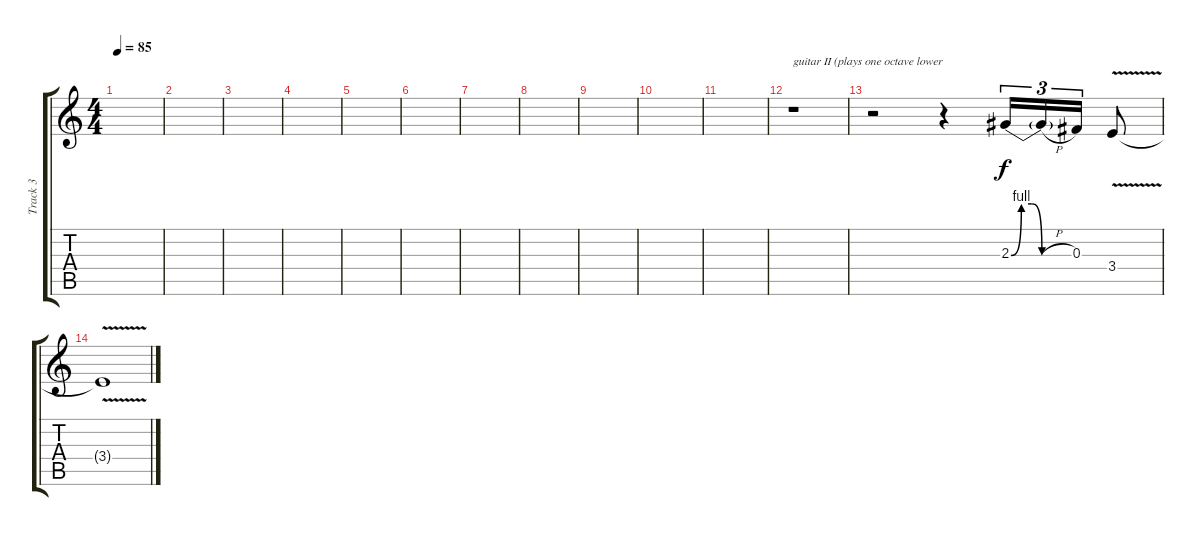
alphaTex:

\track ("Track 3" "Track 3") {instrument distortionguitar}
\staff {score tabs}
\tuning (Eb4 Bb3 Gb3 Db3 Ab2 Eb2) {hide}
\ts (4 4)
\tempo 85
\clef g2
\ks c
|
|
|
|
|
|
|
|
|
|
|
r.1{txt "guitar II (plays one octave lower"} |
r.2 r.4 2.3{be (custom 0 0 10 4 20 4 30 0 60 0)}.16{tu (3 2)} 2.3{h t}.16{tu (3 2)} 0.3.16{tu (3 2)} 3.4{v}.8 |
3.4{t}.1
